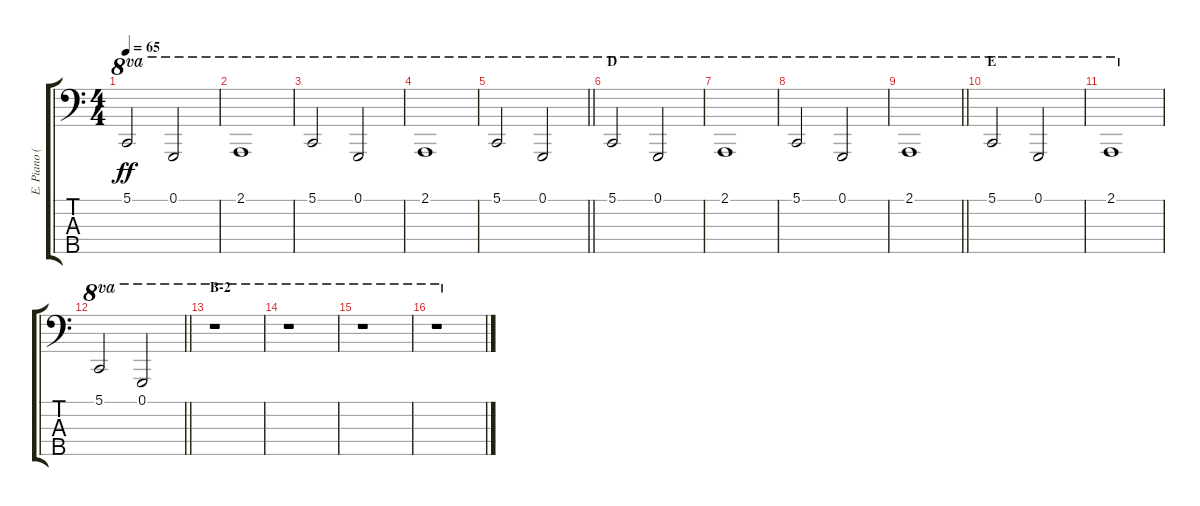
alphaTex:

\track ("E. Piano (Left Hand)" "E. Piano (") {instrument electricpiano1}
\staff {score tabs}
\tuning (G2 D2 A1 E1 B0) {hide}
\ts (4 4)
\tempo 65
\clef f4
\ks c
5.1.2{ot 8va dy ff} 0.1.2{ot 8va} |
2.1.1{ot 8va} |
5.1.2{ot 8va} 0.1.2{ot 8va} |
2.1.1{ot 8va} |
\barLineRight lightlight
5.1.2{ot 8va} 0.1.2{ot 8va} |
\section ("" "D")
5.1.2{ot 8va} 0.1.2{ot 8va} |
2.1.1{ot 8va} |
5.1.2{ot 8va} 0.1.2{ot 8va} |
\barLineRight lightlight
2.1.1{ot 8va} |
\section ("" "E")
5.1.2{ot 8va} 0.1.2{ot 8va} |
2.1.1{ot 8va} |
\barLineRight lightlight
5.1.2{ot 8va} 0.1.2{ot 8va} |
\section ("" "B-2")
r.1{ot 8va} |
r.1{ot 8va} |
r.1{ot 8va} |
r.1{ot 8va}
